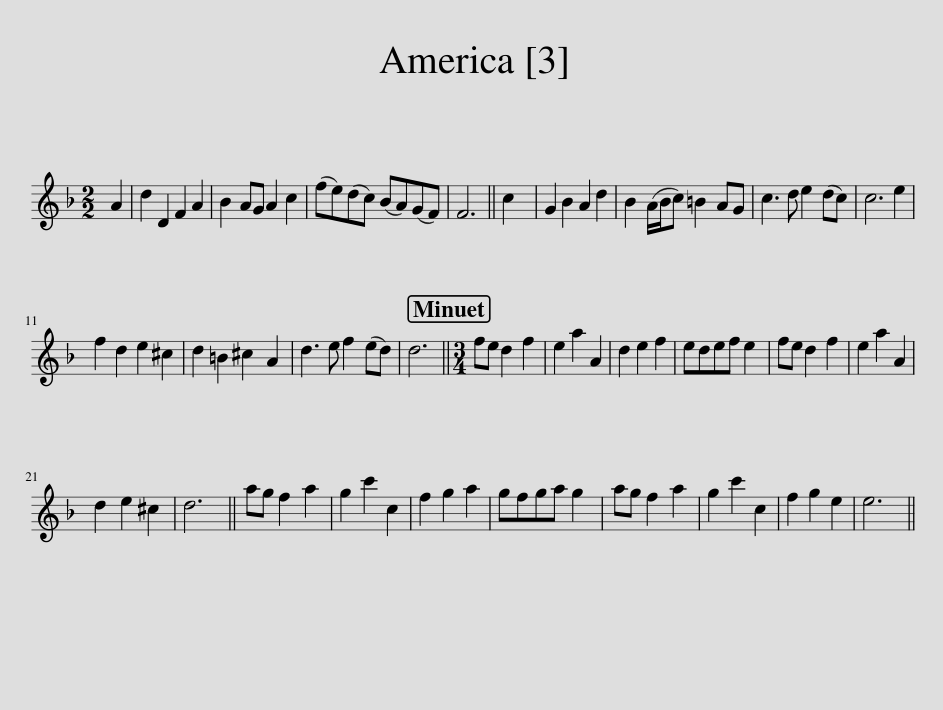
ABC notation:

X:1
L:1/8
M:2/2
I:linebreak $
K:F
V:1 treble
V:1
 A2 | d2 D2 F2 A2 | B2 AG A2 c2 | (fe)(dc) (BA)(GF) | F6 || %5
 c2 | G2 B2 A2 d2 | B2 (A/B/c) =B2 AG | c3 d e2 (dc) | c6 e2 |$ %10
 f2 d2 e2 ^c2 | d2 =B2 ^c2 A2 | d3 e f2 (ed) | d6 ||[M:3/4] fe d2 f2 | %15
 e2 a2 A2 | d2 e2 f2 | edef e2 | fe d2 f2 | e2 a2 A2 |$ %20
 d2 e2 ^c2 | d6 || ag f2 a2 | g2 c'2 c2 | f2 g2 a2 | %25
 gfga g2 | ag f2 a2 | g2 c'2 c2 | f2 g2 e2 | e6 || %30
